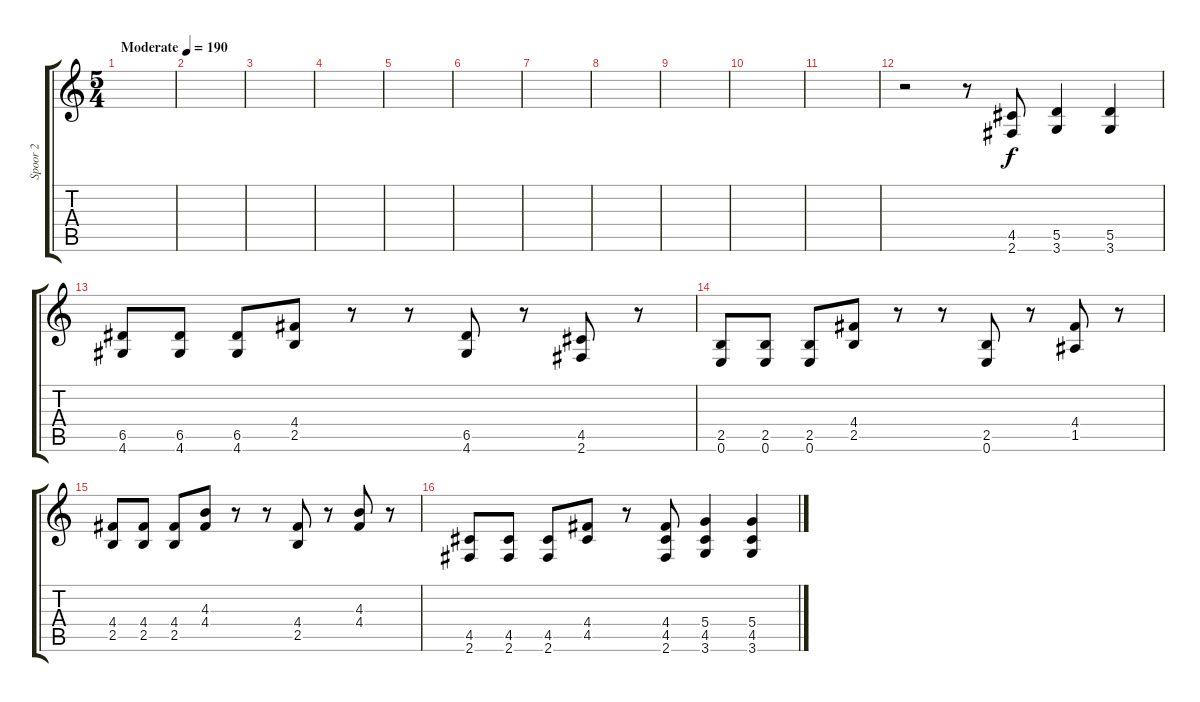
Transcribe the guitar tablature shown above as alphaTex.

\track ("Spoor 2" "Spoor 2") {instrument distortionguitar}
\staff {score tabs}
\tuning (E4 B3 G3 D3 A2 E2) {hide}
\ts (5 4)
\tempo (190 "Moderate")
\clef g2
\ks c
|
|
|
|
|
|
|
|
|
|
|
r.2 r.8 (4.5 2.6).8 (5.5 3.6).4 (5.5 3.6).4 |
(6.5 4.6).8 (6.5 4.6).8 (6.5 4.6).8 (4.4 2.5).8 r.8 r.8 (6.5 4.6).8 r.8 (4.5 2.6).8 r.8 |
(2.5 0.6).8 (2.5 0.6).8 (2.5 0.6).8 (4.4 2.5).8 r.8 r.8 (2.5 0.6).8 r.8 (4.4 1.5).8 r.8 |
(4.4 2.5).8 (4.4 2.5).8 (4.4 2.5).8 (4.3 4.4).8 r.8 r.8 (4.4 2.5).8 r.8 (4.3 4.4).8 r.8 |
(4.5 2.6).8 (4.5 2.6).8 (4.5 2.6).8 (4.4 4.5).8 r.8 (4.4 4.5 2.6).8 (5.4 4.5 3.6).4 (5.4 4.5 3.6).4
